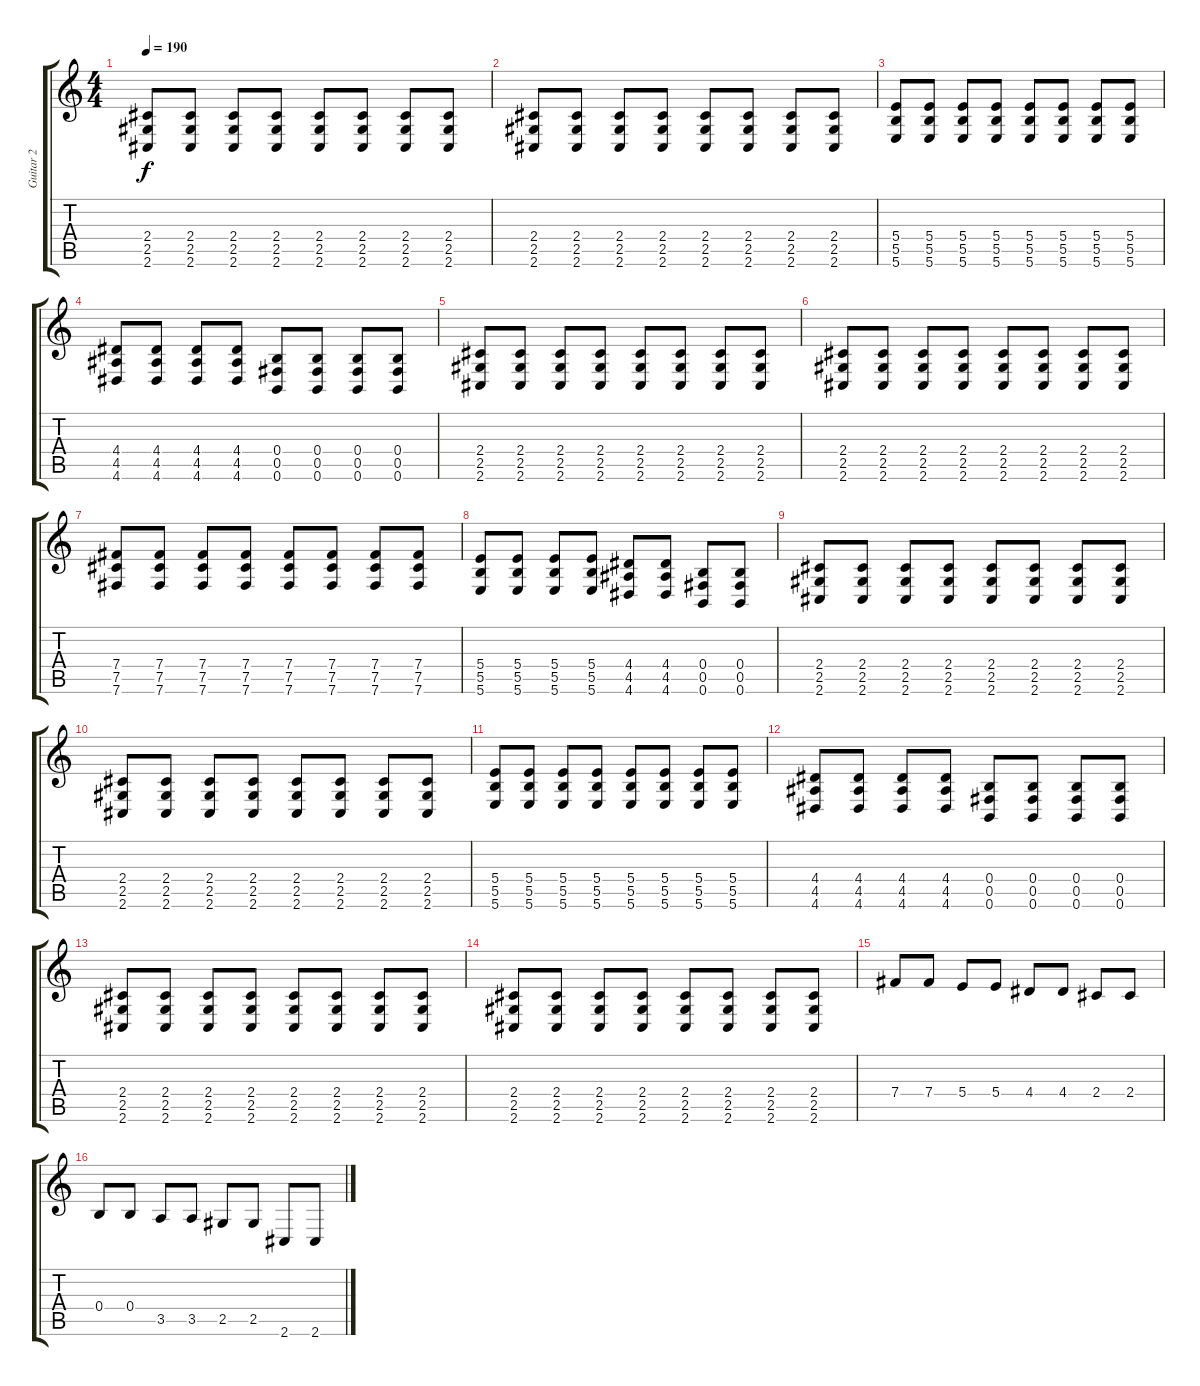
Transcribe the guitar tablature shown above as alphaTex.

\track ("Guitar 2" "Guitar 2") {instrument distortionguitar}
\staff {score tabs}
\tuning (Db4 Ab3 E3 B2 Gb2 B1) {hide}
\ts (4 4)
\tempo 190
\clef g2
\ks c
(2.4 2.5 2.6).8{dy f} (2.4 2.5 2.6).8 (2.4 2.5 2.6).8 (2.4 2.5 2.6).8 (2.4 2.5 2.6).8 (2.4 2.5 2.6).8 (2.4 2.5 2.6).8 (2.4 2.5 2.6).8 |
(2.4 2.5 2.6).8 (2.4 2.5 2.6).8 (2.4 2.5 2.6).8 (2.4 2.5 2.6).8 (2.4 2.5 2.6).8 (2.4 2.5 2.6).8 (2.4 2.5 2.6).8 (2.4 2.5 2.6).8 |
(5.4 5.5 5.6).8 (5.4 5.5 5.6).8 (5.4 5.5 5.6).8 (5.4 5.5 5.6).8 (5.4 5.5 5.6).8 (5.4 5.5 5.6).8 (5.4 5.5 5.6).8 (5.4 5.5 5.6).8 |
(4.4 4.5 4.6).8 (4.4 4.5 4.6).8 (4.4 4.5 4.6).8 (4.4 4.5 4.6).8 (0.4 0.5 0.6).8 (0.4 0.5 0.6).8 (0.4 0.5 0.6).8 (0.4 0.5 0.6).8 |
(2.4 2.5 2.6).8 (2.4 2.5 2.6).8 (2.4 2.5 2.6).8 (2.4 2.5 2.6).8 (2.4 2.5 2.6).8 (2.4 2.5 2.6).8 (2.4 2.5 2.6).8 (2.4 2.5 2.6).8 |
(2.4 2.5 2.6).8 (2.4 2.5 2.6).8 (2.4 2.5 2.6).8 (2.4 2.5 2.6).8 (2.4 2.5 2.6).8 (2.4 2.5 2.6).8 (2.4 2.5 2.6).8 (2.4 2.5 2.6).8 |
(7.4 7.5 7.6).8 (7.4 7.5 7.6).8 (7.4 7.5 7.6).8 (7.4 7.5 7.6).8 (7.4 7.5 7.6).8 (7.4 7.5 7.6).8 (7.4 7.5 7.6).8 (7.4 7.5 7.6).8 |
(5.4 5.5 5.6).8 (5.4 5.5 5.6).8 (5.4 5.5 5.6).8 (5.4 5.5 5.6).8 (4.4 4.5 4.6).8 (4.4 4.5 4.6).8 (0.4 0.5 0.6).8 (0.4 0.5 0.6).8 |
(2.4 2.5 2.6).8 (2.4 2.5 2.6).8 (2.4 2.5 2.6).8 (2.4 2.5 2.6).8 (2.4 2.5 2.6).8 (2.4 2.5 2.6).8 (2.4 2.5 2.6).8 (2.4 2.5 2.6).8 |
(2.4 2.5 2.6).8 (2.4 2.5 2.6).8 (2.4 2.5 2.6).8 (2.4 2.5 2.6).8 (2.4 2.5 2.6).8 (2.4 2.5 2.6).8 (2.4 2.5 2.6).8 (2.4 2.5 2.6).8 |
(5.4 5.5 5.6).8 (5.4 5.5 5.6).8 (5.4 5.5 5.6).8 (5.4 5.5 5.6).8 (5.4 5.5 5.6).8 (5.4 5.5 5.6).8 (5.4 5.5 5.6).8 (5.4 5.5 5.6).8 |
(4.4 4.5 4.6).8 (4.4 4.5 4.6).8 (4.4 4.5 4.6).8 (4.4 4.5 4.6).8 (0.4 0.5 0.6).8 (0.4 0.5 0.6).8 (0.4 0.5 0.6).8 (0.4 0.5 0.6).8 |
(2.4 2.5 2.6).8 (2.4 2.5 2.6).8 (2.4 2.5 2.6).8 (2.4 2.5 2.6).8 (2.4 2.5 2.6).8 (2.4 2.5 2.6).8 (2.4 2.5 2.6).8 (2.4 2.5 2.6).8 |
(2.4 2.5 2.6).8 (2.4 2.5 2.6).8 (2.4 2.5 2.6).8 (2.4 2.5 2.6).8 (2.4 2.5 2.6).8 (2.4 2.5 2.6).8 (2.4 2.5 2.6).8 (2.4 2.5 2.6).8 |
7.4.8 7.4.8 5.4.8 5.4.8 4.4.8 4.4.8 2.4.8 2.4.8 |
0.4.8 0.4.8 3.5.8 3.5.8 2.5.8 2.5.8 2.6.8 2.6.8
